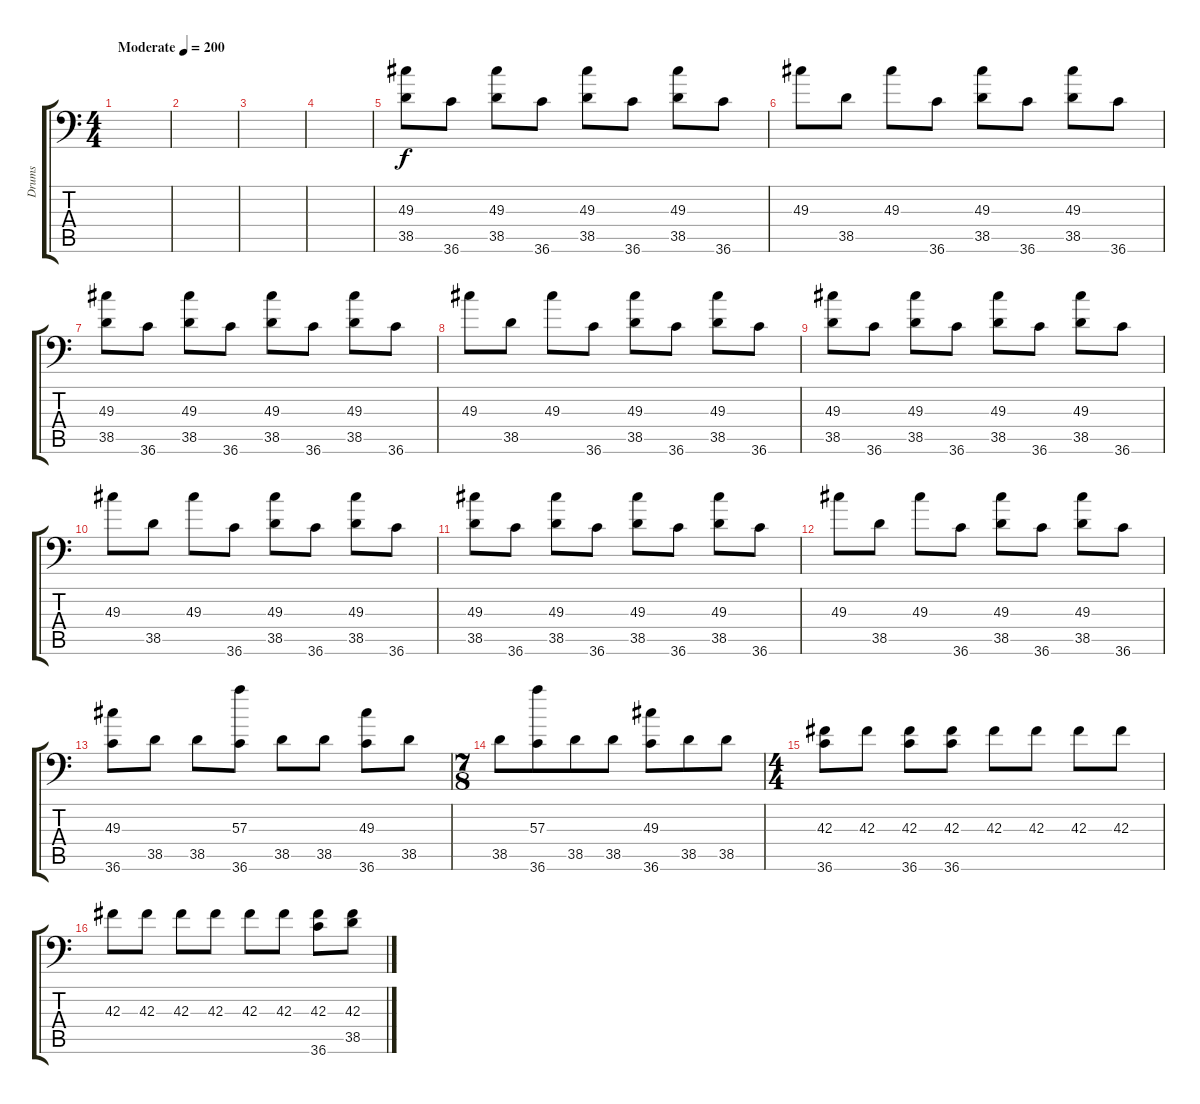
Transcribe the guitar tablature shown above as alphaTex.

\track ("Drums" "Drums") {instrument acousticgrandpiano}
\staff {score tabs}
\tuning (C-1 C-1 C-1 C-1 C-1 C-1) {hide}
\ts (4 4)
\tempo (200 "Moderate")
\clef f4
\ks c
|
|
|
|
(49.3 38.5).8 36.6.8 (49.3 38.5).8 36.6.8 (49.3 38.5).8 36.6.8 (49.3 38.5).8 36.6.8 |
49.3.8 38.5.8 49.3.8 36.6.8 (49.3 38.5).8 36.6.8 (49.3 38.5).8 36.6.8 |
(49.3 38.5).8 36.6.8 (49.3 38.5).8 36.6.8 (49.3 38.5).8 36.6.8 (49.3 38.5).8 36.6.8 |
49.3.8 38.5.8 49.3.8 36.6.8 (49.3 38.5).8 36.6.8 (49.3 38.5).8 36.6.8 |
(49.3 38.5).8 36.6.8 (49.3 38.5).8 36.6.8 (49.3 38.5).8 36.6.8 (49.3 38.5).8 36.6.8 |
49.3.8 38.5.8 49.3.8 36.6.8 (49.3 38.5).8 36.6.8 (49.3 38.5).8 36.6.8 |
(49.3 38.5).8 36.6.8 (49.3 38.5).8 36.6.8 (49.3 38.5).8 36.6.8 (49.3 38.5).8 36.6.8 |
49.3.8 38.5.8 49.3.8 36.6.8 (49.3 38.5).8 36.6.8 (49.3 38.5).8 36.6.8 |
(49.3 36.6).8 38.5.8 38.5.8 (57.3 36.6).8 38.5.8 38.5.8 (49.3 36.6).8 38.5.8 |
\ts (7 8)
38.5.8 (57.3 36.6).8 38.5.8 38.5.8 (49.3 36.6).8 38.5.8 38.5.8 |
\ts (4 4)
(42.3 36.6).8 42.3.8 (42.3 36.6).8 (42.3 36.6).8 42.3.8 42.3.8 42.3.8 42.3.8 |
42.3.8 42.3.8 42.3.8 42.3.8 42.3.8 42.3.8 (42.3 36.6).8 (42.3 38.5).8
